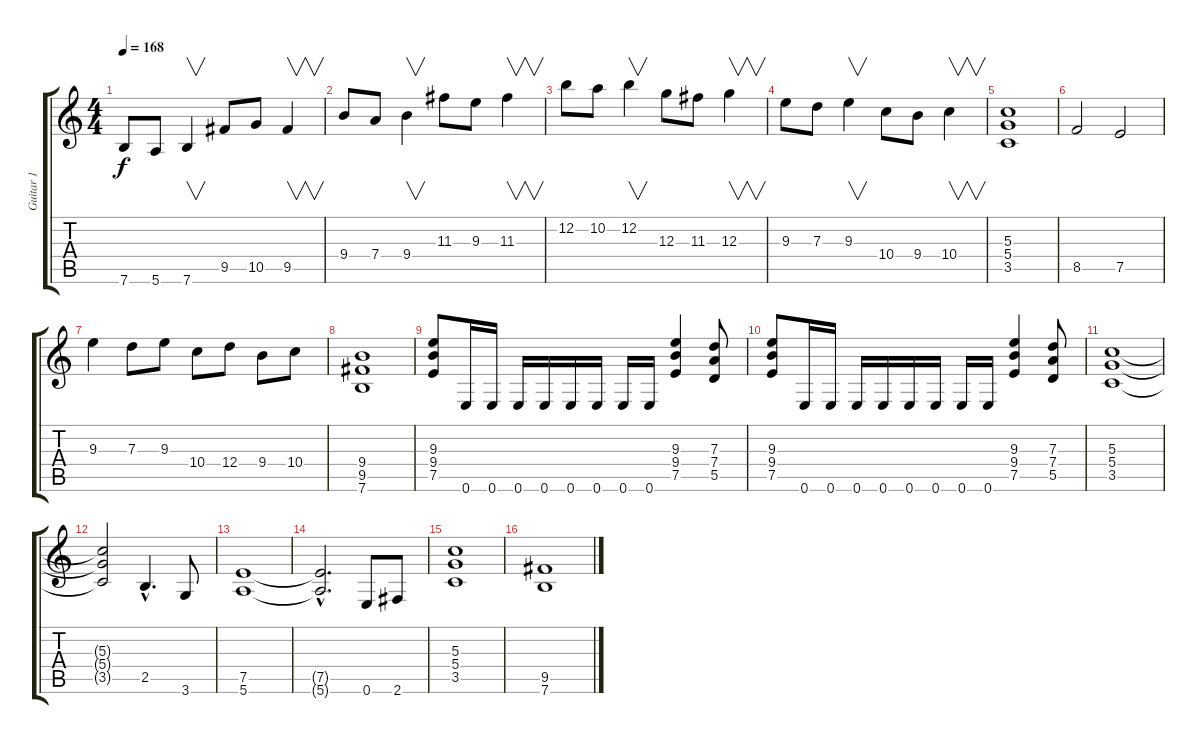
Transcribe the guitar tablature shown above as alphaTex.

\track ("Guitar 1" "Guitar 1") {instrument distortionguitar}
\staff {score tabs}
\tuning (E4 B3 G3 D3 A2 E2) {hide}
\ts (4 4)
\tempo 168
\clef g2
\ks c
7.6.8{dy f} 5.6.8 7.6.4{v} 9.5.8 10.5.8 9.5.4{v} |
9.4.8 7.4.8 9.4.4{v} 11.3.8 9.3.8 11.3.4{v} |
12.2.8 10.2.8 12.2.4{v} 12.3.8 11.3.8 12.3.4{v} |
9.3.8 7.3.8 9.3.4{v} 10.4.8 9.4.8 10.4.4{v} |
(5.3 5.4 3.5).1{volume 16 balance 10 instrument distortionguitar} |
8.5.2 7.5.2 |
9.3.4 7.3.8 9.3.8 10.4.8 12.4.8 9.4.8 10.4.8 |
(9.4 9.5 7.6).1 |
(9.3 9.4 7.5).8 0.6.16 0.6.16 0.6.16 0.6.16 0.6.16 0.6.16 0.6.16 0.6.16 (9.3 9.4 7.5).4 (7.3 7.4 5.5).8 |
(9.3 9.4 7.5).8 0.6.16 0.6.16 0.6.16 0.6.16 0.6.16 0.6.16 0.6.16 0.6.16 (9.3 9.4 7.5).4 (7.3 7.4 5.5).8 |
(5.3 5.4 3.5).1 |
(5.3{t} 5.4{t} 3.5{t}).2 2.5{hac}.4{d} 3.6.8 |
(7.5 5.6).1 |
(7.5{hac t} 5.6{hac t}).2{d} 0.6.8 2.6.8 |
(5.3 5.4 3.5).1 |
(9.5 7.6).1
